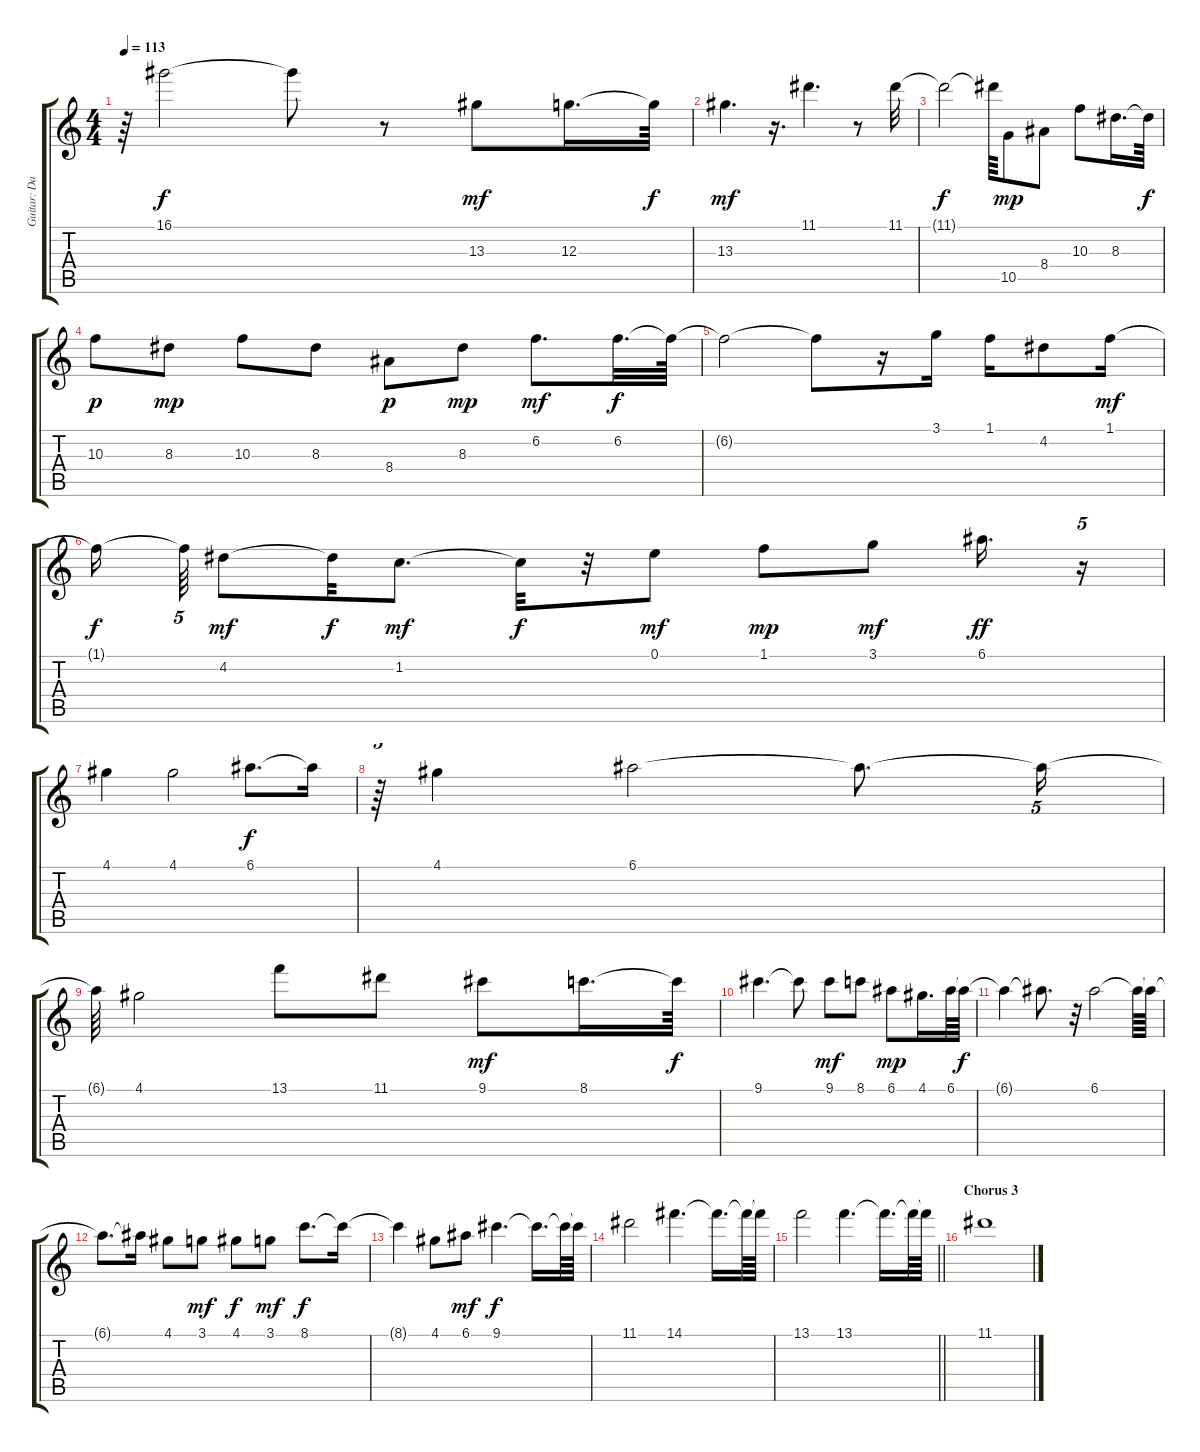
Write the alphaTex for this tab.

\track ("Guitar: Davey Johnstone" "Guitar: Da") {instrument distortionguitar}
\staff {score tabs}
\tuning (E4 B3 G3 D3 A2 E2) {hide}
\ts (4 4)
\tempo 113
\clef g2
\ks c
r.64{dy f} 16.1.2{volume 16} 16.1{t}.8 r.8 13.3.8{dy mf} 12.3.16{d} 12.3{t}.64{dy f} |
13.3.4{d dy mf} r.16{d} 11.1.4{d} r.8 11.1.32 |
11.1{t}.2{dy f} 11.1{t}.64 10.5.8{dy mp volume 5} 8.4.8{volume 0} 10.3.8{volume 0} 8.3.16{d volume 0} 8.3{t}.64{dy f} |
10.3.8{dy p volume 1} 8.3.8{dy mp volume 0} 10.3.8{volume 1} 8.3.8{volume 0} 8.4.8{dy p volume 16} 8.3.8{dy mp volume 0} 6.2.8{d dy mf volume 0} 6.2.32{d dy f volume 10} 6.2{t}.64 |
6.2{t}.2 6.2{t}.8 r.16 3.1.16{volume 16} 1.1.16 4.2.8{volume 16} 1.1.16{dy mf} |
1.1{t}.16{dy f beam splitsecondary} 1.1{t}.64{tu (5 4)} 4.2.8{dy mf} 4.2{t}.32{dy f} 1.2.8{d dy mf} 1.2{t}.32{dy f} r.32 0.1.8{dy mf} 1.1.8{dy mp} 3.1.8{dy mf} 6.1.16{d dy ff} r.16{tu (5 4)} |
4.1.4{volume 8} 4.1.2{volume 8} 6.1.8{d dy f volume 16} 6.1{t}.16 |
r.64{tu (5 4)} 4.1.4 6.1.2 6.1{t}.8{d} 6.1{t}.16{tu (5 4)} |
6.1{t}.64 4.1.2 13.1.8 11.1.8 9.1.8{dy mf} 8.1.16{d} 8.1{t}.64{dy f} |
9.1.4{d} 9.1{t}.8 9.1.8{dy mf} 8.1.8 6.1.8{dy mp} 4.1.16{d} 6.1.64 6.1{t}.64{dy f} |
6.1{t}.4 6.1{t}.8{d} r.32 6.1.2 6.1{t}.64 6.1{t}.64 |
6.1{t}.8{d} 6.1{t}.16 4.1.8{volume 1} 3.1.8{dy mf volume 1} 4.1.8{dy f volume 1} 3.1.8{dy mf volume 0} 8.1.8{d dy f volume 1} 8.1{t}.16 |
8.1{t}.4 4.1.8{volume 16} 6.1.8{dy mf} 9.1.4{d dy f} 9.1{t}.16{d} 9.1{t}.64 9.1{t}.64 |
11.1.2 14.1.4{d} 14.1{t}.16{d} 14.1{t}.64 14.1{t}.64 |
\barLineRight lightlight
13.1.2 13.1.4{d} 13.1{t}.16{d} 13.1{t}.64 13.1{t}.64 |
\section ("" "Chorus 3")
11.1.1
